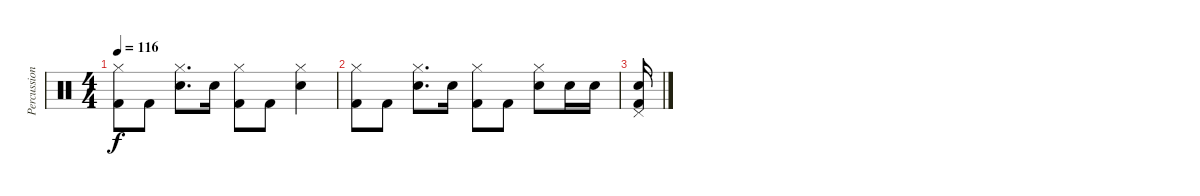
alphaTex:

\track ("Percussion" "Percussion") {instrument percussion}
\staff {score}
\articulation defaults
\ts (4 4)
\tempo 116
\clef neutral
\ks c
("Hi-Hat (closed)" "Kick (hit) 2").8{dy f} "Kick (hit) 2".8 ("Hi-Hat (closed)" "Snare (hit) 2").8{d} "Snare (hit) 2".16 ("Hi-Hat (closed)" "Kick (hit) 2").8 "Kick (hit) 2".8 ("Hi-Hat (closed)" "Snare (hit) 2").4 |
("Hi-Hat (closed)" "Kick (hit) 2").8 "Kick (hit) 2".8 ("Hi-Hat (closed)" "Snare (hit) 2").8{d} "Snare (hit) 2".16 ("Hi-Hat (closed)" "Kick (hit) 2").8 "Kick (hit) 2".8 ("Hi-Hat (closed)" "Snare (hit) 2").8 "Snare (hit) 2".16 "Snare (hit) 2".16 |
("Pedal Hi-Hat (hit)" "Snare (hit) 2" "Kick (hit) 2").16
